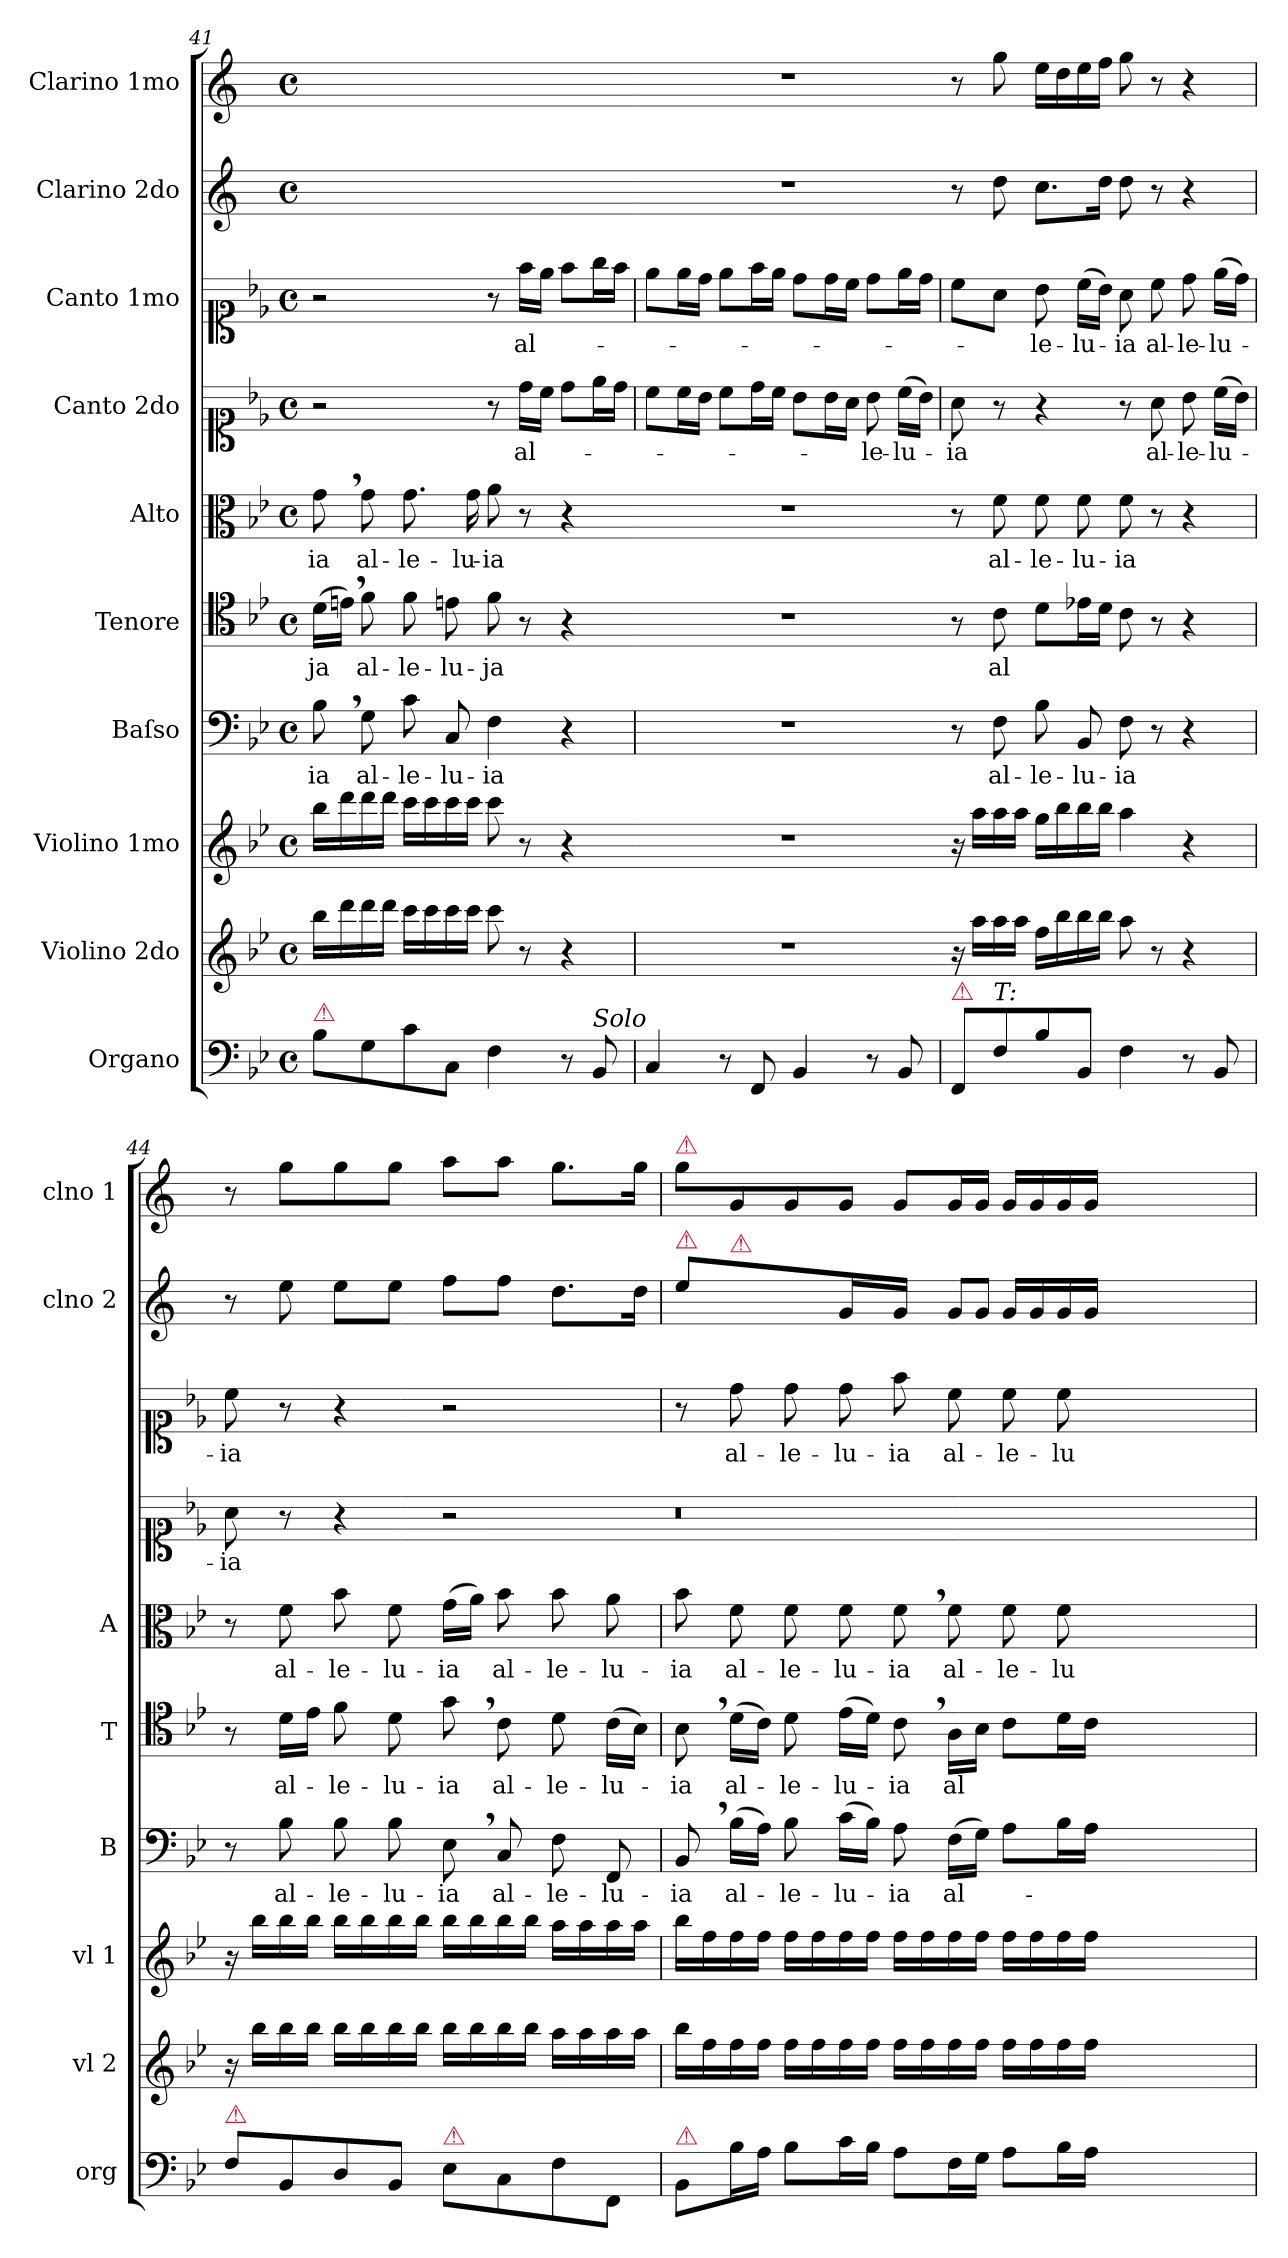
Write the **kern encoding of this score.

**kern	**kern	**kern	**kern	**text	**kern	**text	**kern	**text	**kern	**text	**kern	**text	**kern	**kern
*part10	*part9	*part8	*part7	*part7	*part6	*part6	*part5	*part5	*part4	*part4	*part3	*part3	*part2	*part1
*staff10	*staff9	*staff8	*staff7	*staff7	*staff6	*staff6	*staff5	*staff5	*staff4	*staff4	*staff3	*staff3	*staff2	*staff1
*I"Organo	*I"Violino 2do	*I"Violino 1mo	*I"Baſso	*	*I"Tenore	*	*I"Alto	*	*I"Canto 2do	*	*I"Canto 1mo	*	*I"Clarino 2do	*I"Clarino 1mo
*I'org	*I'vl 2	*I'vl 1	*I'B	*	*I'T	*	*I'A	*	*	*	*	*	*I'clno 2	*I'clno 1
*clefF4	*clefG2	*clefG2	*clefF4	*	*clefC4	*	*clefC3	*	*clefC1	*	*clefC1	*	*clefG2	*clefG2
*	*	*	*	*	*	*	*	*	*	*	*	*	*ITrd1c2	*ITrd1c2
*k[b-e-]	*k[b-e-]	*k[b-e-]	*k[b-e-]	*	*k[b-e-]	*	*k[b-e-]	*	*k[b-e-]	*	*k[b-e-]	*	*k[b-e-]	*k[b-e-]
*M4/4	*M4/4	*M4/4	*M4/4	*	*M4/4	*	*M4/4	*	*M4/4	*	*M4/4	*	*M4/4	*M4/4
*met(c)	*met(c)	*met(c)	*met(c)	*	*met(c)	*	*met(c)	*	*met(c)	*	*met(c)	*	*met(c)	*met(c)
=41	=41	=41	=41	=41	=41	=41	=41	=41	=41	=41	=41	=41	=41	=41
!LO:TX:a:color=crimson:t=⚠	!	!	!	!	!	!	!	!	!	!	!	!	!	!
!	!	!	!	!LO:LY:i	!	!	!	!LO:LY:i	!	!	!	!	!	!
8B-\L	16bb-\LL	16bb-\LL	8B-,\	-ia	(>16d\LL	-ja	8g,\	-ia	2r	.	2r	.	1ryy	1ryy
.	16ddd\	16ddd\	.	.	16en,\JJ)	.	.	.	.	.	.	.	.	.
!	!	!	!	!	!	!LO:LY:i	!	!	!	!	!	!	!	!
8G\	16ddd\	16ddd\	8G\	al-	8f\	al-	8g\	al-	.	.	.	.	.	.
.	16ddd\JJ	16ddd\JJ	.	.	.	.	.	.	.	.	.	.	.	.
!	!	!	!	!	!	!LO:LY:i	!	!	!	!	!	!	!	!
8c\	16ccc\LL	16ccc\LL	8c\	-le-	8f\	-le-	8.g\	-le-	.	.	.	.	.	.
.	16ccc\	16ccc\	.	.	.	.	.	.	.	.	.	.	.	.
!	!	!	!	!	!	!LO:LY:i	!	!	!	!	!	!	!	!
8C/J	16ccc\	16ccc\	8C/	-lu-	8en\	-lu-	.	.	.	.	.	.	.	.
.	16ccc\JJ	16ccc\JJ	.	.	.	.	16g\	-lu-	.	.	.	.	.	.
!	!	!	!	!	!	!LO:LY:i	!	!	!	!	!	!	!	!
4F\	8ccc\	8ccc\	4F\	-ia	8f\	-ja	8a\	-ia	8r	.	8r	.	.	.
.	8r	8r	.	.	8r	.	8r	.	16dd\LL	al-	16ff\LL	al-	.	.
.	.	.	.	.	.	.	.	.	16cc\JJ	.	16ee-\JJ	.	.	.
8r	4r	4r	4r	.	4r	.	4r	.	8dd\L	.	8ff\L	.	.	.
!LO:TX:a:i:t=Solo	!	!	!	!	!	!	!	!	!	!	!	!	!	!
8BB-/	.	.	.	.	.	.	.	.	16ee-\L	.	16gg\L	.	.	.
.	.	.	.	.	.	.	.	.	16dd\JJ	.	16ff\JJ	.	.	.
=42	=42	=42-	=42	=42	=42-	=42	=42-	=42	=42	=42	=42	=42	=42	=42
4C/	1r	1r	1r	.	1r	.	1r	.	8cc\L	.	8ee-\L	.	1r	1r
.	.	.	.	.	.	.	.	.	16cc\L	.	16ee-\L	.	.	.
.	.	.	.	.	.	.	.	.	16b-\JJ	.	16dd\JJ	.	.	.
8r	.	.	.	.	.	.	.	.	8cc\L	.	8ee-\L	.	.	.
8FF/	.	.	.	.	.	.	.	.	16dd\L	.	16ff\L	.	.	.
.	.	.	.	.	.	.	.	.	16cc\JJ	.	16ee-\JJ	.	.	.
4BB-/	.	.	.	.	.	.	.	.	8b-\L	.	8dd\L	.	.	.
.	.	.	.	.	.	.	.	.	16b-\L	.	16dd\L	.	.	.
.	.	.	.	.	.	.	.	.	16a\JJ	.	16cc\JJ	.	.	.
8r	.	.	.	.	.	.	.	.	8b-\	-le-	8dd\L	.	.	.
8BB-/	.	.	.	.	.	.	.	.	(>16cc\LL	-lu-	16ee-\L	.	.	.
.	.	.	.	.	.	.	.	.	16b-\JJ)	.	16dd\JJ	.	.	.
=43	=43-	=43-	=43	=43-	=43-	=43-	=43-	=43-	=43	=43-	=43	=43-	=43-	=43-
!LO:TX:a:color=crimson:t=⚠	!	!	!	!	!	!	!	!	!	!	!	!	!	!
8FF/L	16r	16r	8r	.	8r	.	8r	.	8a\	-ia	8cc\L	.	8r	8r
.	16aa\LL	16aa\LL	.	.	.	.	.	.	.	.	.	.	.	.
!LO:TX:a:i:t=T&colon;	!	!	!	!	!	!	!	!	!	!	!	!	!	!
!	!	!	!	!LO:LY:i	!	!	!	!LO:LY:i	!	!	!	!	!	!
8F\	16aa\	16aa\	8F\	al-	8c\	-al	8f\	al-	8r	.	8a\J	.	8cc\	8ff\
.	16aa\JJ	16aa\JJ	.	.	.	.	.	.	.	.	.	.	.	.
!	!	!	!	!LO:LY:i	!	!	!	!LO:LY:i	!	!	!	!	!	!
8B-\	16ff\LL	16gg\LL	8B-\	-le-	8d\L	.	8f\	-le-	4r	.	8b-\	-le-	8.b-\L	16dd\LL
.	16bb-\	16bb-\	.	.	.	.	.	.	.	.	.	.	.	16cc\
!	!	!	!	!LO:LY:i	!	!	!	!LO:LY:i	!	!	!	!	!	!
8BB-/J	16bb-\	16bb-\	8BB-/	-lu-	16e-X\L	.	8f\	-lu-	.	.	(>16cc\LL	-lu-	.	16dd\
.	16bb-\JJ	16bb-\JJ	.	.	16d\JJ	.	.	.	.	.	16b-\JJ)	.	16cc\Jk	16ee-\JJ
!	!	!	!	!LO:LY:i	!	!	!	!LO:LY:i	!	!	!	!	!	!
4F\	8aa\	4aa\	8F\	-ia	8c\	.	8f\	-ia	8r	.	8a\	-ia	8cc\	8ff\
!	!	!	!	!	!	!	!	!	!	!LO:LY:i	!	!	!	!
.	8r	.	8r	.	8r	.	8r	.	8a\	al-	8cc\	al-	8r	8r
!	!	!	!	!	!	!	!	!	!	!LO:LY:i	!	!	!	!
8r	4r	4r	4r	.	4r	.	4r	.	8b-\	-le-	8dd\	-le-	4r	4r
!	!	!	!	!	!	!	!	!	!	!LO:LY:i	!	!	!	!
8BB-/	.	.	.	.	.	.	.	.	(>16cc\LL	-lu-	(>16ee-\LL	-lu-	.	.
.	.	.	.	.	.	.	.	.	16b-\JJ)	.	16dd\JJ)	.	.	.
=44	=44	=44	=44	=44	=44	=44	=44	=44	=44	=44	=44	=44	=44	=44
!LO:TX:a:color=crimson:t=⚠	!	!	!	!	!	!	!	!	!	!	!	!	!	!
!	!	!	!	!	!	!	!	!	!	!LO:LY:i	!	!	!	!
8F\L	16r	16r	8r	.	8r	.	8r	.	8a\	-ia	8cc\	-ia	8r	8r
.	16bb-\LL	16bb-\LL	.	.	.	.	.	.	.	.	.	.	.	.
!	!	!	!	!LO:LY:i	!	!	!	!	!	!	!	!	!	!
8BB-/	16bb-\	16bb-\	8B-\	al-	16d\LL	al-	8f\	al-	8r	.	8r	.	8dd\	8ff\L
.	16bb-\JJ	16bb-\JJ	.	.	16e-\JJ	.	.	.	.	.	.	.	.	.
!	!	!	!	!LO:LY:i	!	!	!	!	!	!	!	!	!	!
8D/	16bb-\LL	16bb-\LL	8B-\	-le-	8f\	-le-	8b-\	-le-	4r	.	4r	.	8dd\L	8ff\
.	16bb-\	16bb-\	.	.	.	.	.	.	.	.	.	.	.	.
!	!	!	!	!LO:LY:i	!	!	!	!	!	!	!	!	!	!
8BB-/J	16bb-\	16bb-\	8B-\	-lu-	8d\	-lu-	8f\	-lu-	.	.	.	.	8dd\J	8ff\J
.	16bb-\JJ	16bb-\JJ	.	.	.	.	.	.	.	.	.	.	.	.
!LO:TX:a:color=crimson:t=⚠	!	!	!	!	!	!	!	!	!	!	!	!	!	!
!	!	!	!	!LO:LY:i	!	!	!	!	!	!	!	!	!	!
8E-\L	16bb-\LL	16bb-\LL	8E-,\	-ia	8g,\	-ia	(>16g\LL	-ia	2r	.	2r	.	8ee-\L	8gg\L
.	16bb-\	16bb-\	.	.	.	.	16a\JJ)	.	.	.	.	.	.	.
!	!	!	!	!LO:LY:i	!	!LO:LY:i	!	!	!	!	!	!	!	!
8C\	16bb-\	16bb-\	8C/	al-	8c\	al-	8b-\	al-	.	.	.	.	8ee-\J	8gg\J
.	16bb-\JJ	16bb-\JJ	.	.	.	.	.	.	.	.	.	.	.	.
!	!	!	!	!LO:LY:i	!	!LO:LY:i	!	!	!	!	!	!	!	!
8F\	16aa\LL	16aa\LL	8F\	-le-	8d\	-le-	8b-\	-le-	.	.	.	.	8.cc\L	8.ff\L
.	16aa\	16aa\	.	.	.	.	.	.	.	.	.	.	.	.
!	!	!	!	!LO:LY:i	!	!LO:LY:i	!	!	!	!	!	!	!	!
8FF/J	16aa\	16aa\	8FF/	-lu-	(>16c\LL	-lu-	8a\	-lu-	.	.	.	.	.	.
.	16aa\JJ	16aa\JJ	.	.	16B-\JJ)	.	.	.	.	.	.	.	16cc\Jk	16ff\Jk
=45	=45	=45	=45	=45	=45	=45	=45	=45	=45-	=45	=45	=45	=45	=45
!	!	!	!	!	!	!	!	!	!	!	!	!	!	!LO:TX:a:color=crimson:t=⚠
!	!	!	!	!	!	!	!	!	!	!	!	!	!LO:TX:a:color=crimson:t=⚠	!
!LO:TX:a:color=crimson:t=⚠	!	!	!	!	!	!	!	!	!	!	!	!	!	!
!	!	!	!	!LO:LY:i	!	!LO:LY:i	!	!	!	!	!	!	!	!
8BB-/L	16bb-\LL	16bb-\LL	8BB-,/	-ia	8B-,\	-ia	8b-\	-ia	0r	.	8r	.	8dd\L	8ff\L
.	16ff\	16ff\	.	.	.	.	.	.	.	.	.	.	.	.
!	!	!	!	!	!	!	!	!	!	!	!	!	!LO:TX:a:color=crimson:t=⚠	!
!	!	!	!	!	!	!	!	!LO:LY:i	!	!	!	!LO:LY:i	!	!
16B-\L	16ff\	16ff\	(>16B-\LL	al-	(>16d\LL	al-	8f\	al-	.	.	8dd\	al-	8rddyy	8f/
16A\JJ	16ff\JJ	16ff\JJ	16A\JJ)	.	16c\JJ)	.	.	.	.	.	.	.	.	.
!	!	!	!	!	!	!	!	!LO:LY:i	!	!	!	!LO:LY:i	!	!
8B-\L	16ff\LL	16ff\LL	8B-\	-le-	8d\	-le-	8f\	-le-	.	.	8dd\	-le-	8ryy	8f/
.	16ff\	16ff\	.	.	.	.	.	.	.	.	.	.	.	.
!	!	!	!	!	!	!	!	!LO:LY:i	!	!	!	!LO:LY:i	!LO:N:vis=16	!
16c\L	16ff\	16ff\	(>16c\LL	-lu-	(>16e-\LL	lu-	8f\	-lu-	.	.	8dd\	-lu-	8f/L	8f/J
16B-\JJ	16ff\JJ	16ff\JJ	16B-\JJ)	.	16d\JJ)	.	.	.	.	.	.	.	.	.
!	!	!	!	!	!	!	!	!LO:LY:i	!	!	!	!LO:LY:i	!LO:N:vis=16	!
8A\L	16ff\LL	16ff\LL	8A\	-ia	8c,\	-ia	8f,\	-ia	.	.	8ff\	-ia	8f/JJ	8f/L
.	16ff\	16ff\	.	.	.	.	.	.	.	.	.	.	.	.
!	!	!	!	!	!	!	!	!LO:LY:i	!	!	!	!LO:LY:i	!LO:N:vis=8	!
16F\L	16ff\	16ff\	(>16F\LL	al-	16A\LL	-al	8f\	al-	.	.	8cc\	al-	16f/L	16f/L
!	!	!	!	!	!	!	!	!	!	!	!	!	!LO:N:vis=8	!
16G\JJ	16ff\JJ	16ff\JJ	16G\JJ)	.	16B-\JJ	.	.	.	.	.	.	.	16f/J	16f/JJ
!	!	!	!	!	!	!	!	!LO:LY:i	!	!	!	!LO:LY:i	!	!
8A\L	16ff\LL	16ff\LL	8A\L	.	8c\L	.	8f\	-le-	.	.	8cc\	-le-	16f/LL	16f/LL
.	16ff\	16ff\	.	.	.	.	.	.	.	.	.	.	16f/	16f/
!	!	!	!	!	!	!	!	!LO:LY:i	!	!	!	!LO:LY:i	!	!
16B-\L	16ff\	16ff\	16B-\L	.	16d\L	.	8f\	-lu-	.	.	8cc\	-lu-	16f/	16f/
16A\JJ	16ff\JJ	16ff\JJ	16A\JJ	.	16c\JJ	.	.	.	.	.	.	.	16f/JJ	16f/JJ
1ryy	1ryy	1ryy	1ryy	.	1ryy	.	1ryy	.	.	.	1ryy	.	1ryy	1ryy
=	=	=	=	=	=	=	=	=	=	=	=	=	=	=
*-	*-	*-	*-	*-	*-	*-	*-	*-	*-	*-	*-	*-	*-	*-
